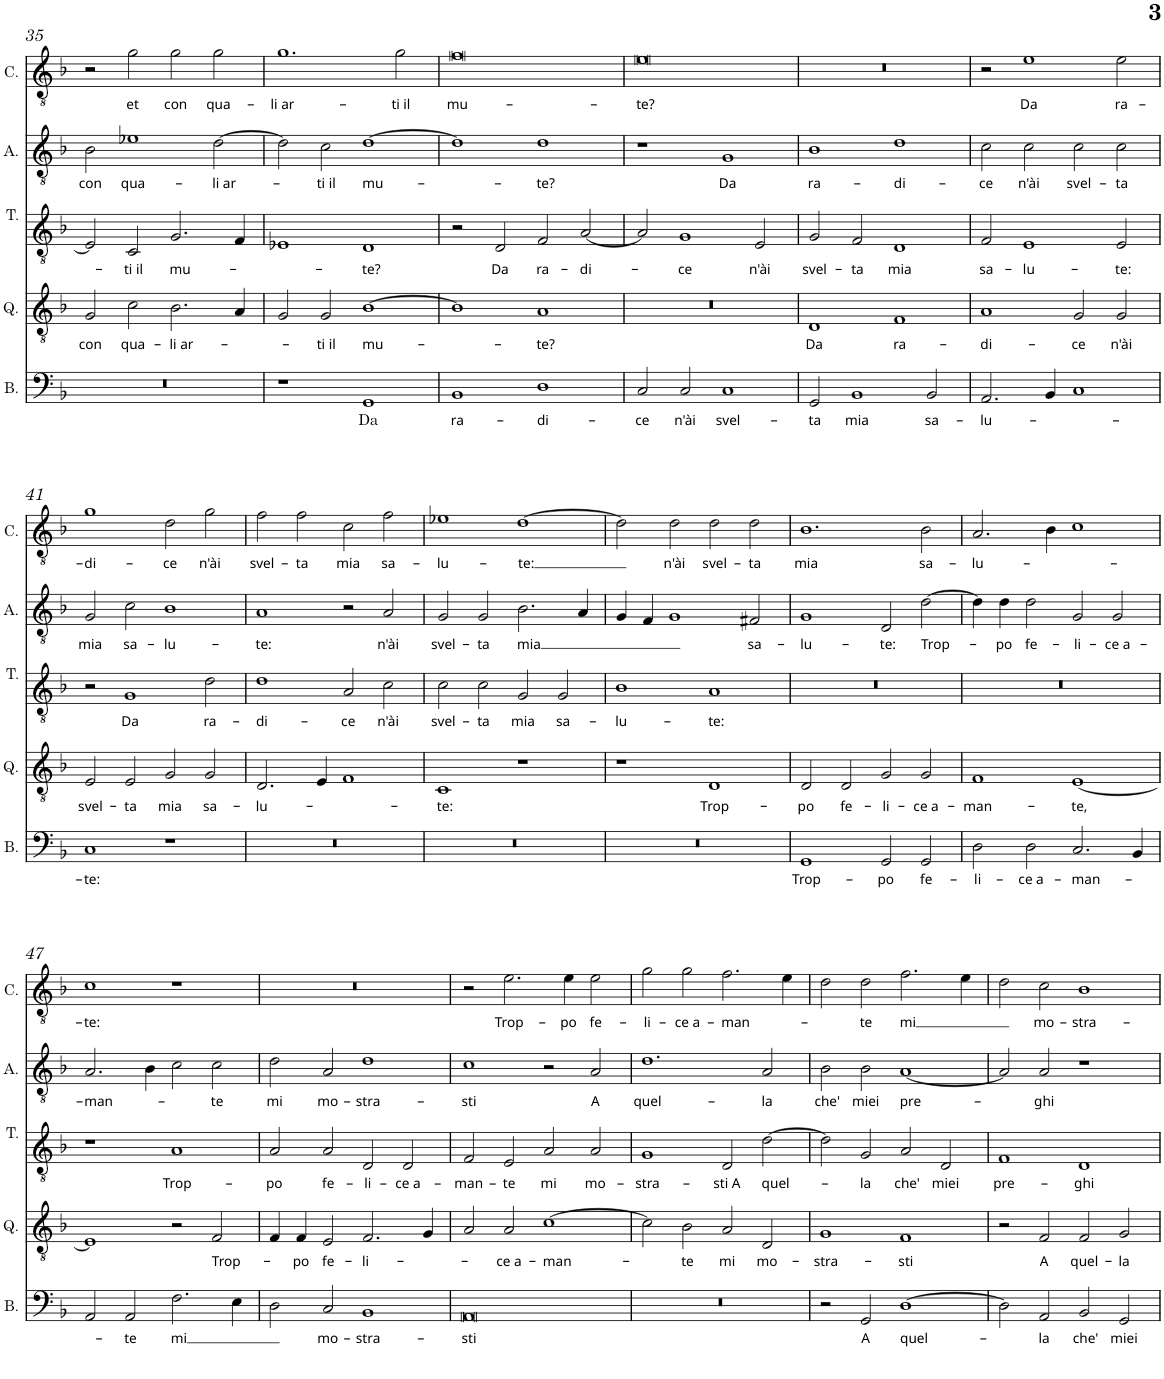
**kern	**text	**kern	**text	**kern	**text	**kern	**text	**kern	**text
*part5	*part5	*part4	*part4	*part3	*part3	*part2	*part2	*part1	*part1
*staff5	*staff5	*staff4	*staff4	*staff3	*staff3	*staff2	*staff2	*staff1	*staff1
*I"Bassus	*	*I"Quintus	*	*I"Tenor	*	*I"Altus	*	*I"Cantus	*
*I'B.	*	*I'Q.	*	*I'T.	*	*I'A.	*	*I'C.	*
!!LO:PB:g=z
*clefF4	*	*clefGv2	*	*clefGv2	*	*clefGv2	*	*clefGv2	*
*k[b-]	*	*k[b-]	*	*k[b-]	*	*k[b-]	*	*k[b-]	*
*M4/2	*	*M4/2	*	*M4/2	*	*M4/2	*	*M4/2	*
=35	=35	=35	=35	=35	=35	=35	=35	=35	=35
!	!	!	!LO:LY:b	!	!	!	!LO:LY:b	!	!
0r	.	2G/	con	2E-/]	.	2B-\	con	2r	.
!	!	!	!LO:LY:b	!	!LO:LY:b	!	!LO:LY:b	!	!LO:LY:b
.	.	2c\	qua-	2C/	-ti il	1e-X	qua-	2g\	et
!	!	!	!LO:LY:b	!	!LO:LY:b	!	!	!	!LO:LY:b
.	.	2.B-\	-li ar-	2.G/	mu-	.	.	2g\	con
!	!	!	!	!	!	!	!LO:LY:b	!	!LO:LY:b
.	.	.	.	.	.	[>2d\	-li ar-	2g\	qua-
.	.	4A/	.	4F/	.	.	.	.	.
=36	=36	=36	=36	=36	=36	=36	=36	=36	=36
!	!	!	!	!	!	!	!	!	!LO:LY:b
1r	.	2G/	.	1E-X	.	2d\]	.	1.g	-li ar-
!	!	!	!LO:LY:b	!	!	!	!LO:LY:b	!	!
.	.	2G/	-ti il	.	.	2c\	-ti il	.	.
!	!LO:LY:b	!	!LO:LY:b	!	!LO:LY:b	!	!LO:LY:b	!	!
1GG	Da	[>1B-	mu-	1D	-te?	[>1d	mu-	.	.
!	!	!	!	!	!	!	!	!	!LO:LY:b
.	.	.	.	.	.	.	.	2g\	-ti il
=37	=37	=37	=37	=37	=37	=37	=37	=37	=37
!	!LO:LY:b	!	!	!	!	!	!	!	!LO:LY:b
1BB-	ra-	1B-]	.	2r	.	1d]	.	0f	mu-
!	!	!	!	!	!LO:LY:b	!	!	!	!
.	.	.	.	2D/	Da	.	.	.	.
!	!LO:LY:b	!	!LO:LY:b	!	!LO:LY:b	!	!LO:LY:b	!	!
1D	-di-	1A	-te?	2F/	ra-	1d	-te?	.	.
!	!	!	!	!	!LO:LY:b	!	!	!	!
.	.	.	.	[<2A/	-di-	.	.	.	.
=38	=38	=38	=38	=38	=38	=38	=38	=38	=38
!	!LO:LY:b	!	!	!	!	!	!	!	!LO:LY:b
2C/	-ce	0r	.	2A/]	.	1r	.	0e	-te?
!	!LO:LY:b	!	!	!	!LO:LY:b	!	!	!	!
2C/	n'ài	.	.	1G	-ce	.	.	.	.
!	!LO:LY:b	!	!	!	!	!	!LO:LY:b	!	!
1C	svel-	.	.	.	.	1G	Da	.	.
!	!	!	!	!	!LO:LY:b	!	!	!	!
.	.	.	.	2E/	n'ài	.	.	.	.
=39	=39	=39	=39	=39	=39	=39	=39	=39	=39
!	!LO:LY:b	!	!LO:LY:b	!	!LO:LY:b	!	!LO:LY:b	!	!
2GG/	-ta	1D	Da	2G/	svel-	1B-	ra-	0r	.
!	!LO:LY:b	!	!	!	!LO:LY:b	!	!	!	!
1BB-	mia	.	.	2F/	-ta	.	.	.	.
!	!	!	!LO:LY:b	!	!LO:LY:b	!	!LO:LY:b	!	!
.	.	1F	ra-	1D	mia	1d	-di-	.	.
!	!LO:LY:b	!	!	!	!	!	!	!	!
2BB-/	sa-	.	.	.	.	.	.	.	.
=40	=40	=40	=40	=40	=40	=40	=40	=40	=40
!	!LO:LY:b	!	!LO:LY:b	!	!LO:LY:b	!	!LO:LY:b	!	!
2.AA/	-lu-	1A	-di-	2F/	sa-	2c\	-ce	2r	.
!	!	!	!	!	!LO:LY:b	!	!LO:LY:b	!	!LO:LY:b
.	.	.	.	1E	-lu-	2c\	n'ài	1e	Da
4BB-/	.	.	.	.	.	.	.	.	.
!	!	!	!LO:LY:b	!	!	!	!LO:LY:b	!	!
1C	.	2G/	-ce	.	.	2c\	svel-	.	.
!	!	!	!LO:LY:b	!	!LO:LY:b	!	!LO:LY:b	!	!LO:LY:b
.	.	2G/	n'ài	2E/	-te:	2c\	-ta	2e\	ra-
!!LO:LB:g=z
=41	=41	=41	=41	=41	=41	=41	=41	=41	=41
!	!LO:LY:b	!	!LO:LY:b	!	!	!	!LO:LY:b	!	!LO:LY:b
1C	-te:	2E/	svel-	2r	.	2G/	mia	1g	-di-
!	!	!	!LO:LY:b	!	!LO:LY:b	!	!LO:LY:b	!	!
.	.	2E/	-ta	1G	Da	2c\	sa-	.	.
!	!	!	!LO:LY:b	!	!	!	!LO:LY:b	!	!LO:LY:b
1r	.	2G/	mia	.	.	1B-	-lu-	2d\	-ce
!	!	!	!LO:LY:b	!	!LO:LY:b	!	!	!	!LO:LY:b
.	.	2G/	sa-	2d\	ra-	.	.	2g\	n'ài
=42	=42	=42	=42	=42	=42	=42	=42	=42	=42
!	!	!	!LO:LY:b	!	!LO:LY:b	!	!LO:LY:b	!	!LO:LY:b
0r	.	2.D/	-lu-	1d	-di-	1A	-te:	2f\	svel-
!	!	!	!	!	!	!	!	!	!LO:LY:b
.	.	.	.	.	.	.	.	2f\	-ta
.	.	4E/	.	.	.	.	.	.	.
!	!	!	!	!	!LO:LY:b	!	!	!	!LO:LY:b
.	.	1F	.	2A/	-ce	2r	.	2c\	mia
!	!	!	!	!	!LO:LY:b	!	!LO:LY:b	!	!LO:LY:b
.	.	.	.	2c\	n'ài	2A/	n'ài	2f\	sa-
=43	=43	=43	=43	=43	=43	=43	=43	=43	=43
!	!	!	!LO:LY:b	!	!LO:LY:b	!	!LO:LY:b	!	!LO:LY:b
0r	.	1C	-te:	2c\	svel-	2G/	svel-	1e-X	-lu-
!	!	!	!	!	!LO:LY:b	!	!LO:LY:b	!	!
.	.	.	.	2c\	-ta	2G/	-ta	.	.
!	!	!	!	!	!LO:LY:b	!	!LO:LY:b	!	!LO:LY:b
.	.	1r	.	2G/	mia	2.B-\	mia	[>1d	-te:
!	!	!	!	!	!LO:LY:b	!	!	!	!
.	.	.	.	2G/	sa-	.	.	.	.
.	.	.	.	.	.	4A/	.	.	.
=44	=44	=44	=44	=44	=44	=44	=44	=44	=44
!	!	!	!	!	!LO:LY:b	!	!	!	!
0r	.	1r	.	1B-	-lu-	4G/	.	2d\]	.
.	.	.	.	.	.	4F/	.	.	.
!	!	!	!	!	!	!	!	!	!LO:LY:b
.	.	.	.	.	.	1G	.	2d\	n'ài
!	!	!	!LO:LY:b	!	!LO:LY:b	!	!	!	!LO:LY:b
.	.	1D	Trop-	1A	-te:	.	.	2d\	svel-
!	!	!	!	!	!	!	!LO:LY:b	!	!LO:LY:b
.	.	.	.	.	.	2F#X/	sa-	2d\	-ta
=45	=45	=45	=45	=45	=45	=45	=45	=45	=45
!	!LO:LY:b	!	!LO:LY:b	!	!	!	!LO:LY:b	!	!LO:LY:b
1GG	Trop-	2D/	-po	0r	.	1G	-lu-	1.B-	mia
!	!	!	!LO:LY:b	!	!	!	!	!	!
.	.	2D/	fe-	.	.	.	.	.	.
!	!LO:LY:b	!	!LO:LY:b	!	!	!	!LO:LY:b	!	!
2GG/	-po	2G/	-li-	.	.	2D/	-te:	.	.
!	!LO:LY:b	!	!LO:LY:b	!	!	!	!LO:LY:b	!	!LO:LY:b
2GG/	fe-	2G/	-ce a-	.	.	[>2d\	Trop-	2B-\	sa-
=46	=46	=46	=46	=46	=46	=46	=46	=46	=46
!	!LO:LY:b	!	!LO:LY:b	!	!	!	!	!	!LO:LY:b
2D\	-li-	1F	-man-	0r	.	4d\]	.	2.A/	-lu-
!	!	!	!	!	!	!	!LO:LY:b	!	!
.	.	.	.	.	.	4d\	-po	.	.
!	!LO:LY:b	!	!	!	!	!	!LO:LY:b	!	!
2D\	-ce a-	.	.	.	.	2d\	fe-	.	.
.	.	.	.	.	.	.	.	4B-\	.
!	!LO:LY:b	!	!LO:LY:b	!	!	!	!LO:LY:b	!	!
2.C/	-man-	[<1E	-te,	.	.	2G/	-li-	1c	.
!	!	!	!	!	!	!	!LO:LY:b	!	!
.	.	.	.	.	.	2G/	-ce a-	.	.
4BB-/	.	.	.	.	.	.	.	.	.
!!LO:LB:g=z
=47	=47	=47	=47	=47	=47	=47	=47	=47	=47
!	!	!	!	!	!	!	!LO:LY:b	!	!LO:LY:b
2AA/	.	1E]	.	1r	.	2.A/	-man-	1c	-te:
!	!LO:LY:b	!	!	!	!	!	!	!	!
2AA/	-te	.	.	.	.	.	.	.	.
.	.	.	.	.	.	4B-\	.	.	.
!	!LO:LY:b	!	!	!	!LO:LY:b	!	!	!	!
2.F\	mi	2r	.	1A	Trop-	2c\	.	1r	.
!	!	!	!LO:LY:b	!	!	!	!LO:LY:b	!	!
.	.	2F/	Trop-	.	.	2c\	-te	.	.
4E\	.	.	.	.	.	.	.	.	.
=48	=48	=48	=48	=48	=48	=48	=48	=48	=48
!	!	!	!	!	!LO:LY:b	!	!LO:LY:b	!	!
2D\	.	4F/	.	2A/	-po	2d\	mi	0r	.
!	!	!	!LO:LY:b	!	!	!	!	!	!
.	.	4F/	-po	.	.	.	.	.	.
!	!LO:LY:b	!	!LO:LY:b	!	!LO:LY:b	!	!LO:LY:b	!	!
2C/	mo-	2E/	fe-	2A/	fe-	2A/	mo-	.	.
!	!LO:LY:b	!	!LO:LY:b	!	!LO:LY:b	!	!LO:LY:b	!	!
1BB-	-stra-	2.F/	-li-	2D/	-li-	1d	-stra-	.	.
!	!	!	!	!	!LO:LY:b	!	!	!	!
.	.	.	.	2D/	-ce a-	.	.	.	.
.	.	4G/	.	.	.	.	.	.	.
=49	=49	=49	=49	=49	=49	=49	=49	=49	=49
!	!LO:LY:b	!	!	!	!LO:LY:b	!	!LO:LY:b	!	!
0AA	-sti	2A/	.	2F/	-man-	1c	-sti	2r	.
!	!	!	!LO:LY:b	!	!LO:LY:b	!	!	!	!LO:LY:b
.	.	2A/	-ce a-	2E/	-te	.	.	2.e\	Trop-
!	!	!	!LO:LY:b	!	!LO:LY:b	!	!	!	!
.	.	[>1c	-man-	2A/	mi	2r	.	.	.
!	!	!	!	!	!	!	!	!	!LO:LY:b
.	.	.	.	.	.	.	.	4e\	-po
!	!	!	!	!	!LO:LY:b	!	!LO:LY:b	!	!LO:LY:b
.	.	.	.	2A/	mo-	2A/	A	2e\	fe-
=50	=50	=50	=50	=50	=50	=50	=50	=50	=50
!	!	!	!	!	!LO:LY:b	!	!LO:LY:b	!	!LO:LY:b
0r	.	2c\]	.	1G	-stra-	1.d	quel-	2g\	-li-
!	!	!	!LO:LY:b	!	!	!	!	!	!LO:LY:b
.	.	2B-\	-te	.	.	.	.	2g\	-ce a-
!	!	!	!LO:LY:b	!	!LO:LY:b	!	!	!	!LO:LY:b
.	.	2A/	mi	2D/	-sti A	.	.	2.f\	-man-
!	!	!	!LO:LY:b	!	!LO:LY:b	!	!LO:LY:b	!	!
.	.	2D/	mo-	[>2d\	quel-	2A/	-la	.	.
.	.	.	.	.	.	.	.	4e\	.
=51	=51	=51	=51	=51	=51	=51	=51	=51	=51
!	!	!	!LO:LY:b	!	!	!	!LO:LY:b	!	!
2r	.	1G	-stra-	2d\]	.	2B-\	che'	2d\	.
!	!LO:LY:b	!	!	!	!LO:LY:b	!	!LO:LY:b	!	!LO:LY:b
2GG/	A	.	.	2G/	-la	2B-\	miei	2d\	-te
!	!LO:LY:b	!	!LO:LY:b	!	!LO:LY:b	!	!LO:LY:b	!	!LO:LY:b
[>1D	quel-	1F	-sti	2A/	che'	[<1A	pre-	2.f\	mi
!	!	!	!	!	!LO:LY:b	!	!	!	!
.	.	.	.	2D/	miei	.	.	.	.
.	.	.	.	.	.	.	.	4e\	.
=52	=52	=52	=52	=52	=52	=52	=52	=52	=52
!	!	!	!	!	!LO:LY:b	!	!	!	!
2D\]	.	2r	.	1F	pre-	2A/]	.	2d\	.
!	!LO:LY:b	!	!LO:LY:b	!	!	!	!LO:LY:b	!	!LO:LY:b
2AA/	-la	2F/	A	.	.	2A/	-ghi	2c\	mo-
!	!LO:LY:b	!	!LO:LY:b	!	!LO:LY:b	!	!	!	!LO:LY:b
2BB-/	che'	2F/	quel-	1D	-ghi	1r	.	1B-	-stra-
!	!LO:LY:b	!	!LO:LY:b	!	!	!	!	!	!
2GG/	miei	2G/	-la	.	.	.	.	.	.
=	=	=	=	=	=	=	=	=	=
*-	*-	*-	*-	*-	*-	*-	*-	*-	*-
